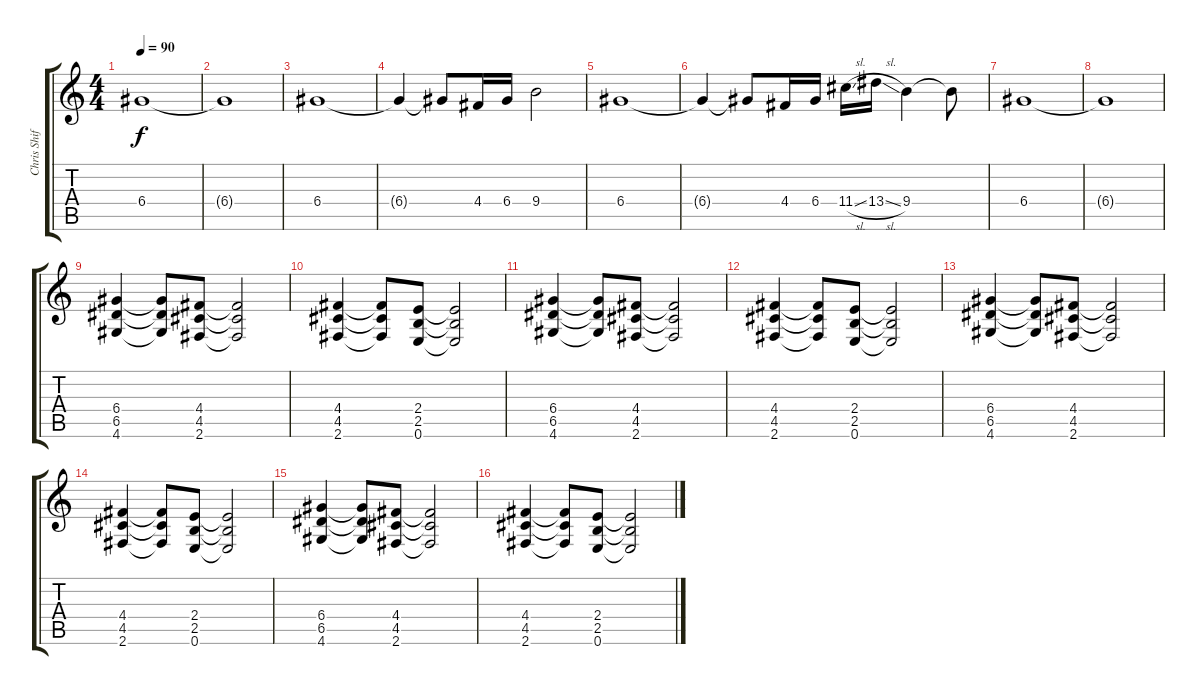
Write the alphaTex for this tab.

\track ("Chris Shifflet" "Chris Shif") {instrument distortionguitar}
\staff {score tabs}
\tuning (E4 B3 G3 D3 A2 E2) {hide}
\ts (4 4)
\tempo 90
\clef g2
\ks c
6.4.1{dy f} |
6.4{t}.1 |
6.4.1 |
6.4{t}.4 6.4{t}.8 4.4.16 6.4.16 9.4.2 |
6.4.1 |
6.4{t}.4 6.4{t}.8 4.4.16 6.4.16 11.4{sl}.16 13.4{sl}.16 9.4.4 9.4{t}.8 |
6.4.1 |
6.4{t}.1 |
(6.4 6.5 4.6).4 (6.4{t} 6.5{t} 4.6{t}).8 (4.4 4.5 2.6).8 (4.4{t} 4.5{t} 2.6{t}).2 |
(4.4 4.5 2.6).4 (4.4{t} 4.5{t} 2.6{t}).8 (2.4 2.5 0.6).8 (2.4{t} 2.5{t} 0.6{t}).2 |
(6.4 6.5 4.6).4 (6.4{t} 6.5{t} 4.6{t}).8 (4.4 4.5 2.6).8 (4.4{t} 4.5{t} 2.6{t}).2 |
(4.4 4.5 2.6).4 (4.4{t} 4.5{t} 2.6{t}).8 (2.4 2.5 0.6).8 (2.4{t} 2.5{t} 0.6{t}).2 |
(6.4 6.5 4.6).4 (6.4{t} 6.5{t} 4.6{t}).8 (4.4 4.5 2.6).8 (4.4{t} 4.5{t} 2.6{t}).2 |
(4.4 4.5 2.6).4 (4.4{t} 4.5{t} 2.6{t}).8 (2.4 2.5 0.6).8 (2.4{t} 2.5{t} 0.6{t}).2 |
(6.4 6.5 4.6).4 (6.4{t} 6.5{t} 4.6{t}).8 (4.4 4.5 2.6).8 (4.4{t} 4.5{t} 2.6{t}).2 |
(4.4 4.5 2.6).4 (4.4{t} 4.5{t} 2.6{t}).8 (2.4 2.5 0.6).8 (2.4{t} 2.5{t} 0.6{t}).2
